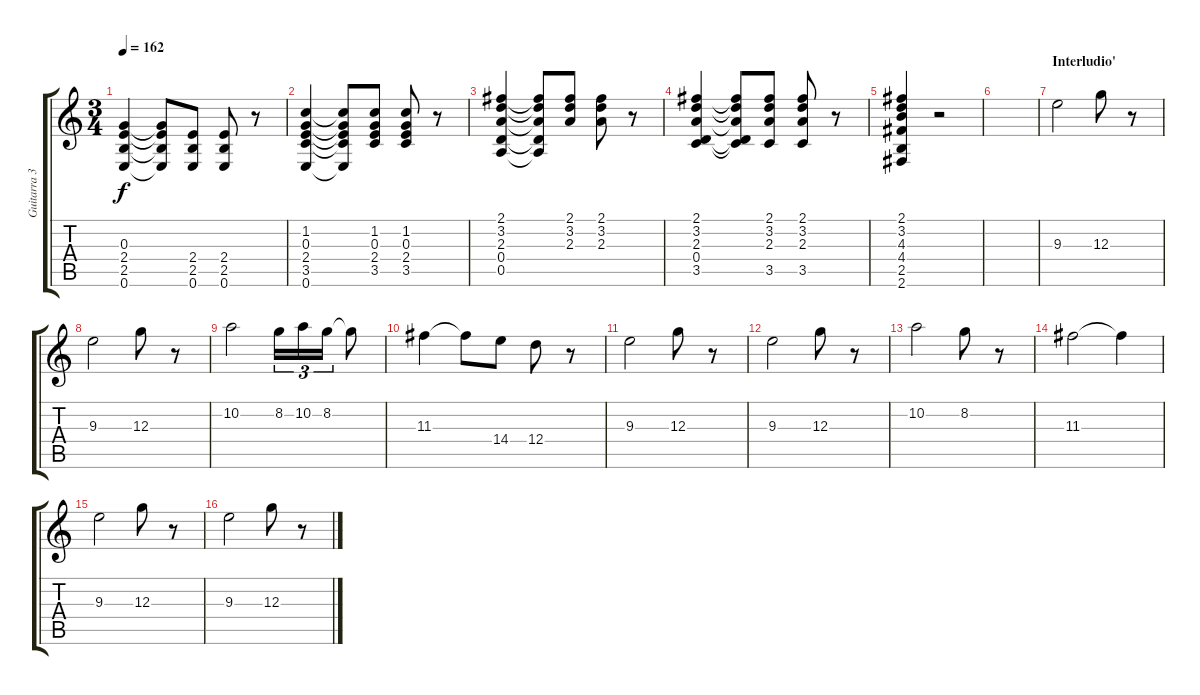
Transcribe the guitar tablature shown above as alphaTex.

\track ("Guitarra 3" "Guitarra 3") {instrument acousticguitarsteel}
\staff {score tabs}
\tuning (E4 B3 G3 D3 A2 E2) {hide}
\ts (3 4)
\tempo 162
\clef g2
\ks c
(0.3 2.4 2.5 0.6).4{dy f} (0.3{t} 2.4{t} 2.5{t} 0.6{t}).8 (2.4 2.5 0.6).8 (2.4 2.5 0.6).8 r.8 |
(1.2 0.3 2.4 3.5 0.6).4 (1.2{t} 0.3{t} 2.4{t} 3.5{t} 0.6{t}).8 (1.2 0.3 2.4 3.5).8 (1.2 0.3 2.4 3.5).8 r.8 |
(2.1 3.2 2.3 0.4 0.5).4 (2.1{t} 3.2{t} 2.3{t} 0.4{t} 0.5{t}).8 (2.1 3.2 2.3).8 (2.1 3.2 2.3).8 r.8 |
(2.1 3.2 2.3 0.4 3.5).4 (2.1{t} 3.2{t} 2.3{t} 0.4{t} 3.5{t}).8 (2.1 3.2 2.3 3.5).8 (2.1 3.2 2.3 3.5).8 r.8 |
(2.1 3.2 4.3 4.4 2.5 2.6).4 r.2{volume 11} |
|
\section ("" "Interludio'")
9.3.2 12.3.8 r.8 |
9.3.2 12.3.8 r.8 |
10.2.2 8.2.16{tu (3 2)} 10.2.16{tu (3 2)} 8.2.16{tu (3 2)} 8.2{t}.8 |
11.3.4 11.3{t}.8 14.4.8 12.4.8 r.8 |
9.3.2 12.3.8 r.8 |
9.3.2 12.3.8 r.8 |
10.2.2 8.2.8 r.8 |
11.3.2 11.3{t}.4 |
9.3.2 12.3.8 r.8 |
9.3.2 12.3.8 r.8
